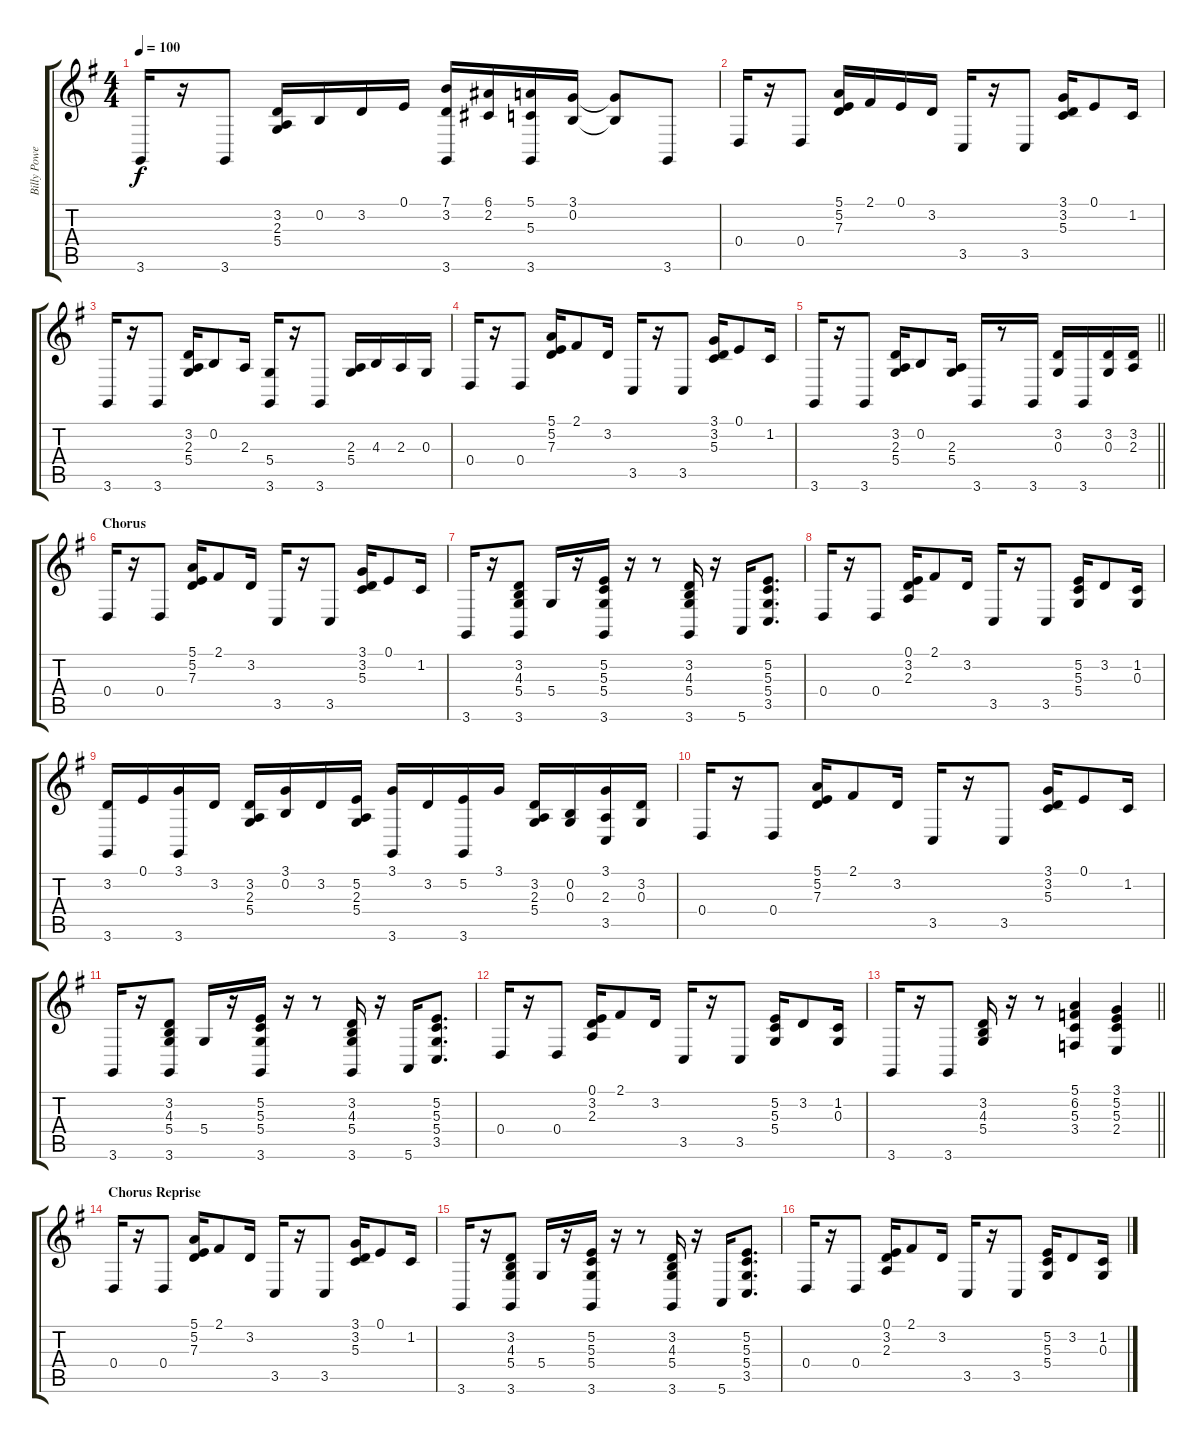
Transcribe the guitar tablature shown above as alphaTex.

\track ("Billy Powell" "Billy Powe") {instrument acousticgrandpiano}
\staff {score tabs}
\tuning (E4 B3 G3 D3 A2 E2) {hide}
\ts (4 4)
\tempo 100
\clef g2
\ks g
3.6.16{dy f} r.16 3.6.8 (3.2 2.3 5.4).16 0.2.16 3.2.16 0.1.16 (7.1 3.2 3.6).16 (6.1 2.2).16 (5.1 5.3 3.6).16 (3.1 0.2).16 (3.1{t} 0.2{t}).8 3.6.8 |
0.4.16 r.16 0.4.8 (5.1 5.2 7.3).16 2.1.16 0.1.16 3.2.16 3.5.16 r.16 3.5.8 (3.1 3.2 5.3).16 0.1.8 1.2.16 |
3.6.16 r.16 3.6.8 (3.2 2.3 5.4).16 0.2.8 2.3.16 (5.4 3.6).16 r.16 3.6.8 (2.3 5.4).16 4.3.16 2.3.16 0.3.16 |
0.4.16 r.16 0.4.8 (5.1 5.2 7.3).16 2.1.8 3.2.16 3.5.16 r.16 3.5.8 (3.1 3.2 5.3).16 0.1.8 1.2.16 |
\barLineRight lightlight
3.6.16 r.16 3.6.8 (3.2 2.3 5.4).16 0.2.8 (2.3 5.4).16 3.6.16 r.8 3.6.16 (3.2 0.3).16 3.6.16 (3.2 0.3).16 (3.2 2.3).16 |
\section ("" "Chorus")
0.4.16 r.16 0.4.8 (5.1 5.2 7.3).16 2.1.8 3.2.16 3.5.16 r.16 3.5.8 (3.1 3.2 5.3).16 0.1.8 1.2.16 |
3.6.16 r.16 (3.2 4.3 5.4 3.6).8 5.4.16 r.16 (5.2 5.3 5.4 3.6).16 r.16 r.8 (3.2 4.3 5.4 3.6).16 r.16 5.6.16 (5.2 5.3 5.4 3.5).8{d} |
0.4.16 r.16 0.4.8 (0.1 3.2 2.3).16 2.1.8 3.2.16 3.5.16 r.16 3.5.8 (5.2 5.3 5.4).16 3.2.8 (1.2 0.3).16 |
(3.2 3.6).16 0.1.16 (3.1 3.6).16 3.2.16 (3.2 2.3 5.4).16 (3.1 0.2).16 3.2.16 (5.2 2.3 5.4).16 (3.1 3.6).16 3.2.16 (5.2 3.6).16 3.1.16 (3.2 2.3 5.4).16 (0.2 0.3).16 (3.1 2.3 3.5).16 (3.2 0.3).16 |
0.4.16 r.16 0.4.8 (5.1 5.2 7.3).16 2.1.8 3.2.16 3.5.16 r.16 3.5.8 (3.1 3.2 5.3).16 0.1.8 1.2.16 |
3.6.16 r.16 (3.2 4.3 5.4 3.6).8 5.4.16 r.16 (5.2 5.3 5.4 3.6).16 r.16 r.8 (3.2 4.3 5.4 3.6).16 r.16 5.6.16 (5.2 5.3 5.4 3.5).8{d} |
0.4.16 r.16 0.4.8 (0.1 3.2 2.3).16 2.1.8 3.2.16 3.5.16 r.16 3.5.8 (5.2 5.3 5.4).16 3.2.8 (1.2 0.3).16 |
\barLineRight lightlight
3.6.16 r.16 3.6.8 (3.2 4.3 5.4).16 r.16 r.8 (5.1 6.2 5.3 3.4).4 (3.1 5.2 5.3 2.4).4 |
\section ("" "Chorus Reprise")
0.4.16 r.16 0.4.8 (5.1 5.2 7.3).16 2.1.8 3.2.16 3.5.16 r.16 3.5.8 (3.1 3.2 5.3).16 0.1.8 1.2.16 |
3.6.16 r.16 (3.2 4.3 5.4 3.6).8 5.4.16 r.16 (5.2 5.3 5.4 3.6).16 r.16 r.8 (3.2 4.3 5.4 3.6).16 r.16 5.6.16 (5.2 5.3 5.4 3.5).8{d} |
0.4.16 r.16 0.4.8 (0.1 3.2 2.3).16 2.1.8 3.2.16 3.5.16 r.16 3.5.8 (5.2 5.3 5.4).16 3.2.8 (1.2 0.3).16
